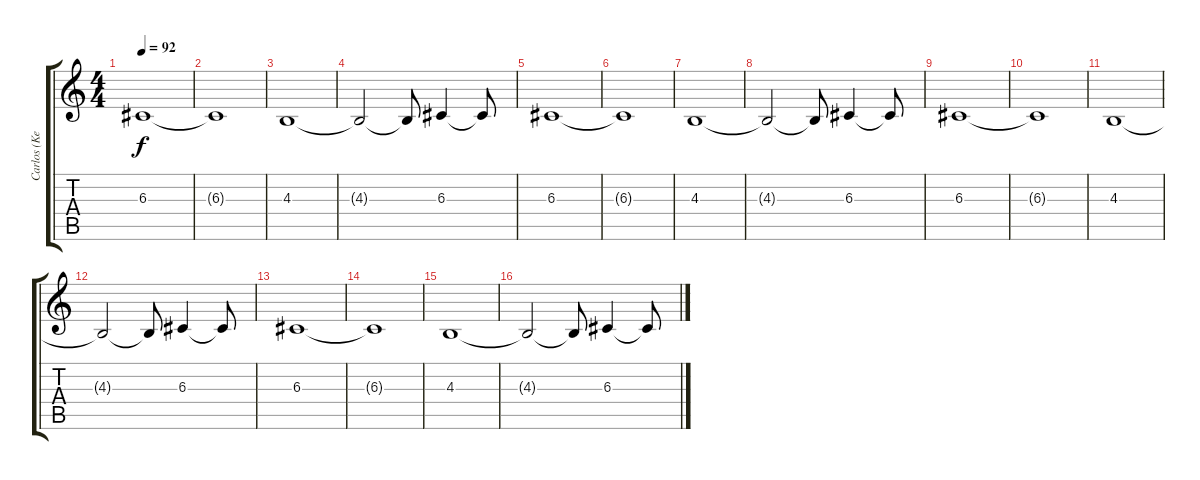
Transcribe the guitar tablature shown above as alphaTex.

\track ("Carlos (Keyboards)" "Carlos (Ke") {instrument tremolostrings}
\staff {score tabs}
\tuning (E4 B3 G3 D3 A2 E2) {hide}
\ts (4 4)
\tempo 92
\clef g2
\ks c
6.3.1{dy f instrument tremolostrings} |
6.3{t}.1 |
4.3.1 |
4.3{t}.2 4.3{t}.8 6.3.4 6.3{t}.8 |
6.3.1 |
6.3{t}.1 |
4.3.1 |
4.3{t}.2 4.3{t}.8 6.3.4 6.3{t}.8 |
6.3.1 |
6.3{t}.1 |
4.3.1 |
4.3{t}.2 4.3{t}.8 6.3.4 6.3{t}.8 |
6.3.1 |
6.3{t}.1 |
4.3.1 |
4.3{t}.2 4.3{t}.8 6.3.4 6.3{t}.8
